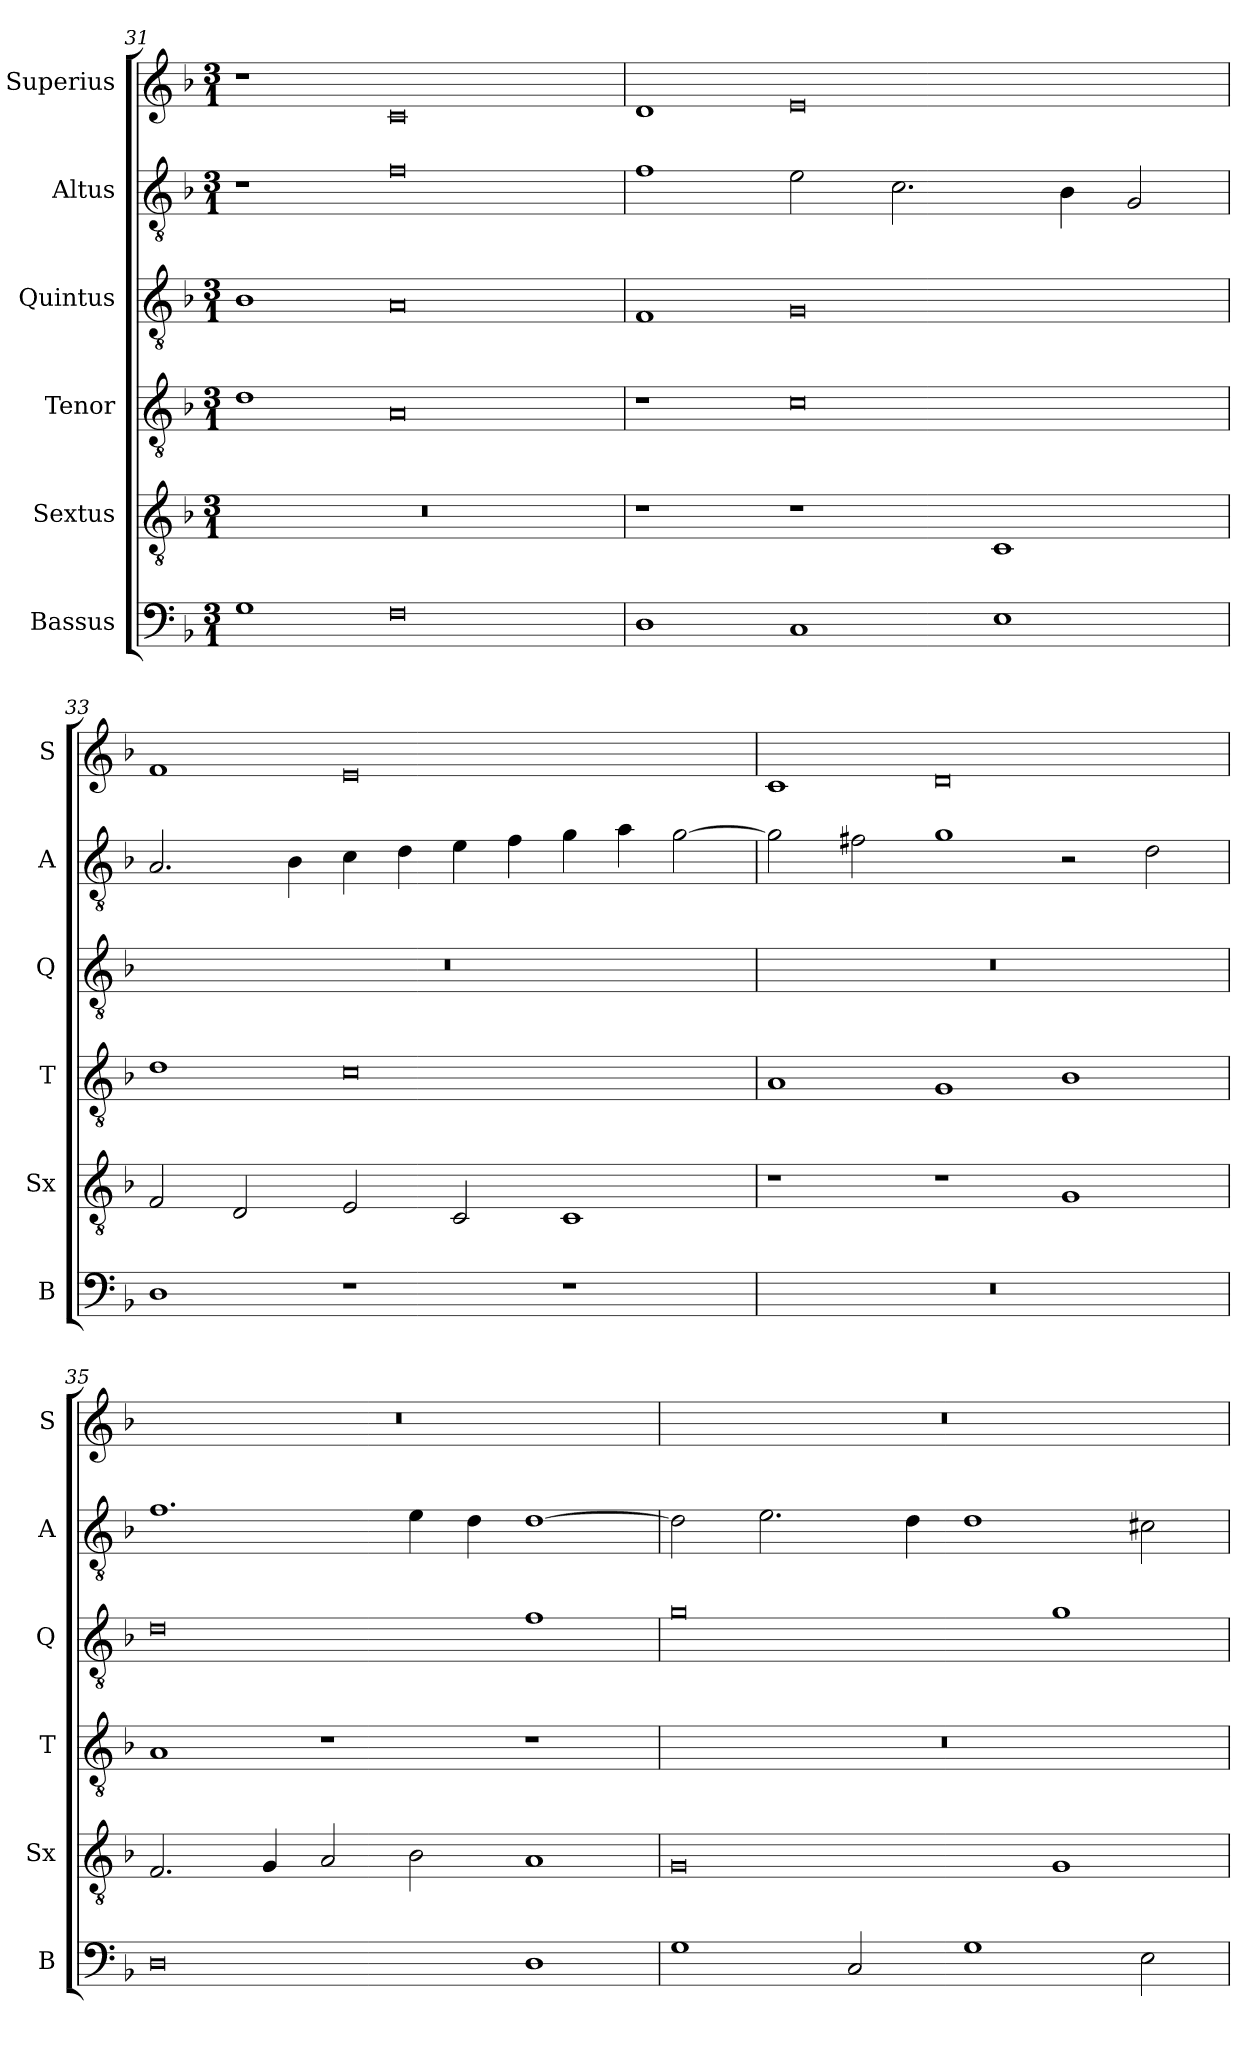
**kern	**kern	**kern	**kern	**kern	**kern
*part6	*part5	*part4	*part3	*part2	*part1
*staff6	*staff5	*staff4	*staff3	*staff2	*staff1
*I"Bassus	*I"Sextus	*I"Tenor	*I"Quintus	*I"Altus	*I"Superius
*I'B	*I'Sx	*I'T	*I'Q	*I'A	*I'S
*clefF4	*clefGv2	*clefGv2	*clefGv2	*clefGv2	*clefG2
*k[b-]	*k[b-]	*k[b-]	*k[b-]	*k[b-]	*k[b-]
*M3/1	*M3/1	*M3/1	*M3/1	*M3/1	*M3/1
=31	=31	=31	=31	=31	=31
1G	0.r	1d	1B-	1r	1r
0F	.	0A	0A	0f	0c
=32	=32	=32	=32	=32	=32
1D	1r	1r	1F	1f	1d
1C	1r	0c	0G	2e\	0e
.	.	.	.	2.c\	.
1E	1C	.	.	.	.
.	.	.	.	4B-\	.
.	.	.	.	2G/	.
=33	=33	=33	=33	=33	=33
1D	2F/	1d	0.r	2.A/	1f
.	2D/	.	.	.	.
.	.	.	.	4B-\	.
1r	2E/	0c	.	4c\	0e
.	.	.	.	4d\	.
.	2C/	.	.	4e\	.
.	.	.	.	4f\	.
1r	1C	.	.	4g\	.
.	.	.	.	4a\	.
.	.	.	.	[2g\	.
=34	=34	=34	=34	=34	=34
0.r	1r	1A	0.r	2g\]	1c
.	.	.	.	2f#X\	.
.	1r	1G	.	1g	0d
.	1G	1B-	.	2r	.
.	.	.	.	2d\	.
=35	=35	=35	=35	=35	=35
0D	2.F/	1A	0d	1.f	0.r
.	4G/	.	.	.	.
.	2A/	1r	.	.	.
.	2B-\	.	.	4e\	.
.	.	.	.	4d\	.
1D	1A	1r	1f	[1d	.
=36	=36	=36	=36	=36	=36
1G	0G	0.r	0g	2d\]	0.r
.	.	.	.	2.e\	.
2C/	.	.	.	.	.
.	.	.	.	4d\	.
1G	.	.	.	1d	.
.	1G	.	1g	.	.
2E\	.	.	.	2c#X\	.
=	=	=	=	=	=
*-	*-	*-	*-	*-	*-
